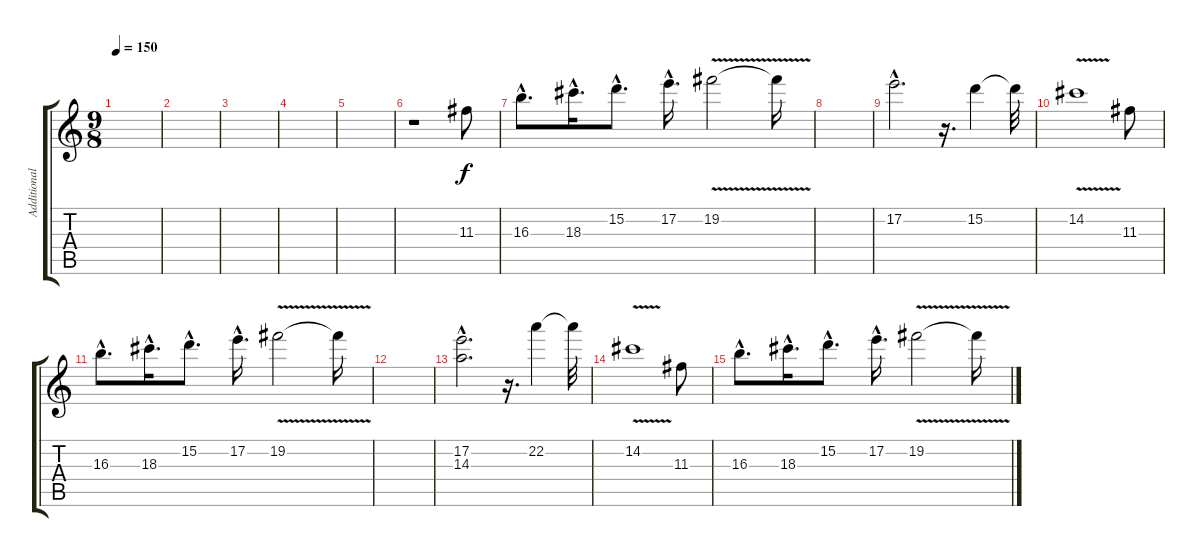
\track ("Additional Guitar" "Additional") {instrument overdrivenguitar}
\staff {score tabs}
\tuning (E4 B3 G3 D3 A2 E2) {hide}
\ts (9 8)
\tempo 150
\clef g2
\ks c
|
|
|
|
|
r.1 11.3.8{volume 13} |
16.3{hac}.8{d} 18.3{hac}.16{d} 15.2{hac}.8{d} 17.2{hac}.16{d} 19.2{v}.2 19.2{t}.16 |
|
17.2{hac}.2{d} r.16{d} 15.2.4 15.2{t}.32 |
14.2{v}.1 11.3.8{volume 13} |
16.3{hac}.8{d} 18.3{hac}.16{d} 15.2{hac}.8{d} 17.2{hac}.16{d} 19.2{v}.2 19.2{t}.16 |
|
(17.2{hac} 14.3{hac}).2{d} r.16{d} 22.2.4 22.2{t}.32 |
14.2{v}.1 11.3.8{volume 13} |
16.3{hac}.8{d} 18.3{hac}.16{d} 15.2{hac}.8{d} 17.2{hac}.16{d} 19.2{v}.2 19.2{t}.16
